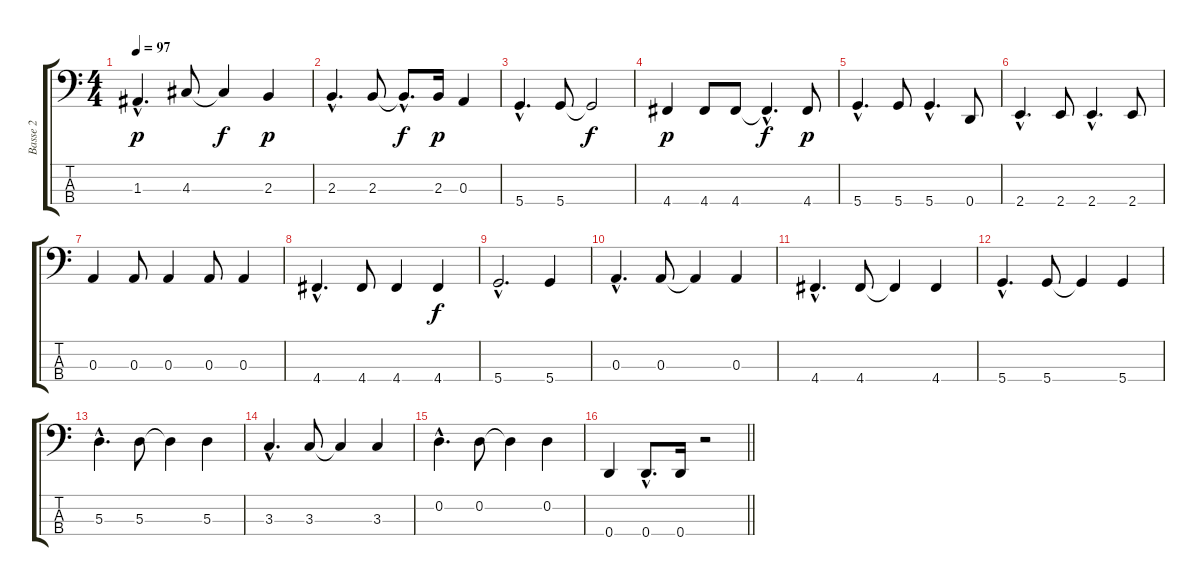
\track ("Basse 2" "Basse 2") {instrument fretlessbass}
\staff {score tabs}
\tuning (G2 D2 A1 D1) {hide}
\ts (4 4)
\tempo 97
\clef f4
\ks c
1.3{hac}.4{d dy p} 4.3.8 4.3{t}.4{dy f} 2.3.4{dy p} |
2.3{hac}.4{d} 2.3.8 2.3{hac t}.8{d dy f} 2.3.16{dy p} 0.3.4 |
5.4{hac}.4{d} 5.4.8 5.4{t}.2{dy f} |
4.4.4{dy p} 4.4.8 4.4.8 4.4{hac t}.4{d dy f} 4.4.8{dy p} |
5.4{hac}.4{d} 5.4.8 5.4{hac}.4{d} 0.4.8 |
2.4{hac}.4{d} 2.4.8 2.4{hac}.4{d} 2.4.8 |
0.3.4 0.3.8 0.3.4 0.3.8 0.3.4 |
4.4{hac}.4{d} 4.4.8 4.4.4 4.4.4{dy f} |
5.4{hac}.2{d} 5.4.4 |
0.3{hac}.4{d} 0.3.8 0.3{t}.4 0.3.4 |
4.4{hac}.4{d} 4.4.8 4.4{t}.4 4.4.4 |
5.4{hac}.4{d} 5.4.8 5.4{t}.4 5.4.4 |
5.3{hac}.4{d} 5.3.8 5.3{t}.4 5.3.4 |
3.3{hac}.4{d} 3.3.8 3.3{t}.4 3.3.4 |
0.2{hac}.4{d} 0.2.8 0.2{t}.4 0.2.4 |
\barLineRight lightlight
0.4.4 0.4{hac}.8{d} 0.4.16 r.2
